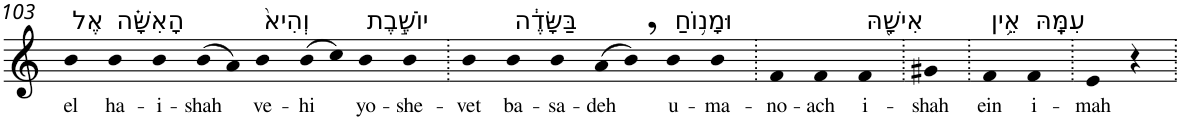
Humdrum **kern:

**kern	**text
*part1	*part1
*staff1	*staff1
*I"Piano	*
*I'Pno	*
!!LO:PB:g=z
*clefG2	*
*k[]	*
=103	=103
!LO:TX:a:t=אֶל	!
!	!LO:LY:b
4b	el
!LO:TX:a:t=הָאִשָּׁ֗ה	!
!	!LO:LY:b
4b	ha-
!	!LO:LY:b
4b	-i-
!	!LO:LY:b
(>8b	-shah
8a)	.
!LO:TX:a:t=וְהִיא֙	!
!	!LO:LY:b
4b	ve-
!	!LO:LY:b
(>8b	-hi
8cc)	.
!LO:TX:a:t=יוֹשֶׁ֣בֶת	!
!	!LO:LY:b
4b	yo-
!	!LO:LY:b
4b	-she-
=104.	=104.
!	!LO:LY:b
4b	-vet
!LO:TX:a:t=בַּשָּׂדֶ֔ה	!
!	!LO:LY:b
4b	ba-
!	!LO:LY:b
4b	-sa-
!	!LO:LY:b
(>8a	-deh
8b,)	.
!LO:TX:a:t=וּמָנ֥וֹחַ	!
!	!LO:LY:b
4b	u-
!	!LO:LY:b
4b	-ma-
=105.	=105.
!	!LO:LY:b
4f	-no-
!	!LO:LY:b
4f	-ach
!LO:TX:a:t=אִישָׁ֖הּ	!
!	!LO:LY:b
4f	i-
=106.	=106.
!	!LO:LY:b
4g#X	-shah
=107.	=107.
!LO:TX:a:t=אֵ֥ין	!
!	!LO:LY:b
4f	ein
!LO:TX:a:t=עִמָּֽהּ	!
!	!LO:LY:b
4f	i-
=108.	=108.
!	!LO:LY:b
4e	-mah
4r	.
=.	=.
*-	*-
